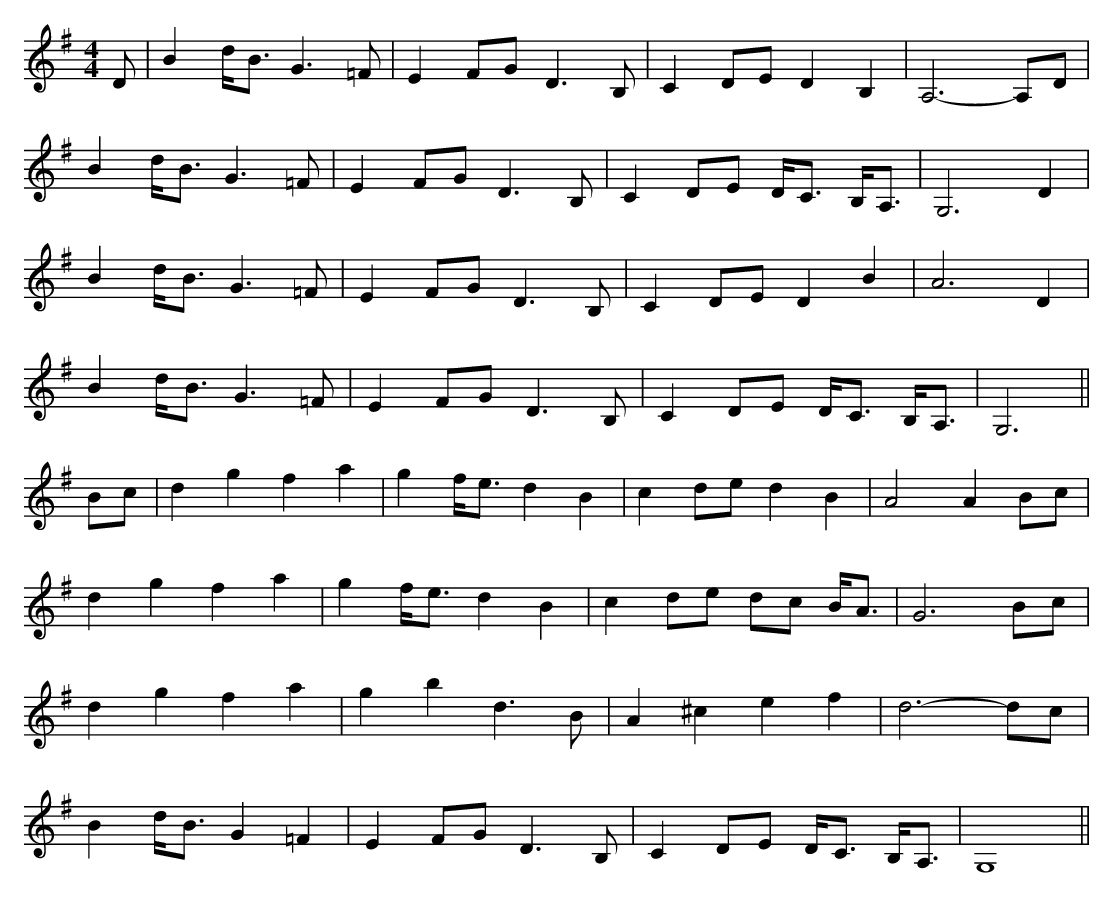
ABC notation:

X:1
M:4/4
K:G
D|B2 d<B G3 =F|E2 FG D3 B,|C2 DE D2 B,2| A,6- A,D|
B2 d<B G3 =F|E2 FG D3 B,|C2 DE D<C B,<A,|G,6 D2|
B2 d<B G3 =F|E2 FG D3 B,|C2 DE D2 B2| A6 D2|
B2 d<B G3 =F|E2 FG D3 B,|C2 DE D<C B,<A,|G,6 ||
Bc|d2 g2 f2 a2|g2 f<e d2 B2|c2 de d2 B2|A4 A2 Bc|
d2 g2 f2 a2|g2 f<e d2 B2|c2 de dc B<A|G6 Bc|
d2 g2 f2 a2|g2 b2 d3 B|A2 ^c2 e2 f2|d6- dc|
B2 d<B G2 =F2|E2 FG D3 B,|C2 DE D<C B,<A,|G,8 ||
